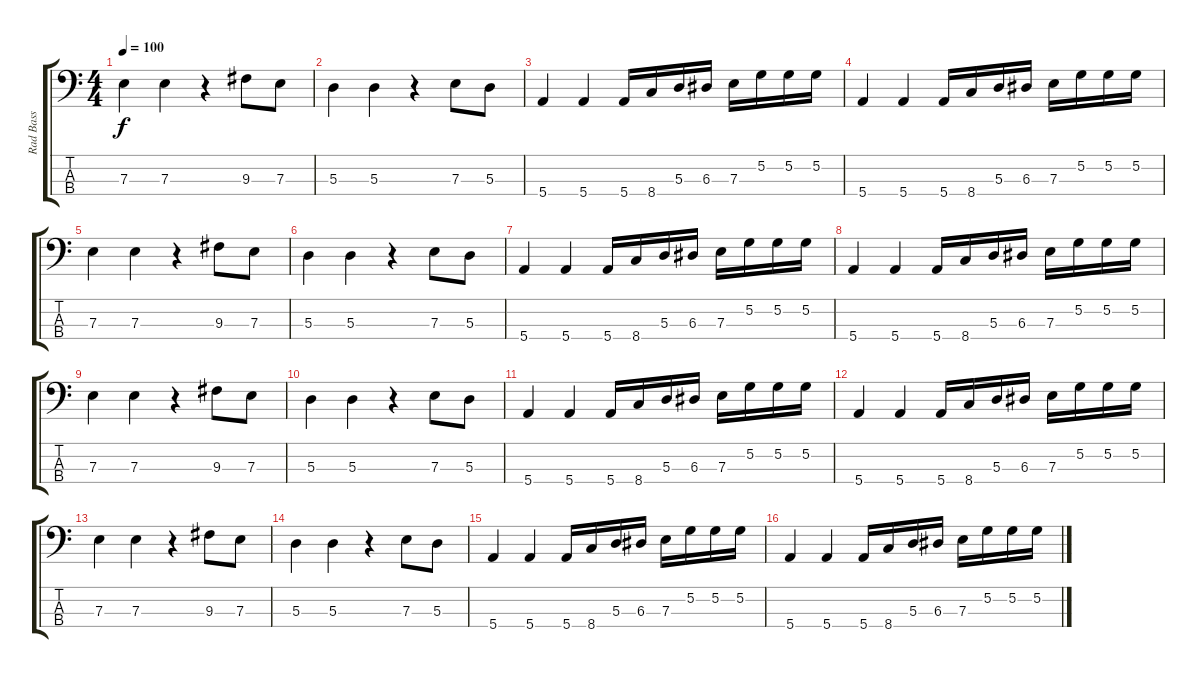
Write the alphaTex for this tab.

\track ("Rad Bass" "Rad Bass") {instrument electricbassfinger}
\staff {score tabs}
\tuning (G2 D2 A1 E1) {hide}
\ts (4 4)
\tempo 100
\clef f4
\ks c
7.3.4{dy f instrument electricbassfinger} 7.3.4 r.4 9.3.8 7.3.8 |
5.3.4 5.3.4 r.4 7.3.8 5.3.8 |
5.4.4 5.4.4 5.4.16 8.4.16 5.3.16 6.3.16 7.3.16 5.2.16 5.2.16 5.2.16 |
5.4.4 5.4.4 5.4.16 8.4.16 5.3.16 6.3.16 7.3.16 5.2.16 5.2.16 5.2.16 |
7.3.4 7.3.4 r.4 9.3.8 7.3.8 |
5.3.4 5.3.4 r.4 7.3.8 5.3.8 |
5.4.4 5.4.4 5.4.16 8.4.16 5.3.16 6.3.16 7.3.16 5.2.16 5.2.16 5.2.16 |
5.4.4 5.4.4 5.4.16 8.4.16 5.3.16 6.3.16 7.3.16 5.2.16 5.2.16 5.2.16 |
7.3.4 7.3.4 r.4 9.3.8 7.3.8 |
5.3.4 5.3.4 r.4 7.3.8 5.3.8 |
5.4.4 5.4.4 5.4.16 8.4.16 5.3.16 6.3.16 7.3.16 5.2.16 5.2.16 5.2.16 |
5.4.4 5.4.4 5.4.16 8.4.16 5.3.16 6.3.16 7.3.16 5.2.16 5.2.16 5.2.16 |
7.3.4 7.3.4 r.4 9.3.8 7.3.8 |
5.3.4 5.3.4 r.4 7.3.8 5.3.8 |
5.4.4 5.4.4 5.4.16 8.4.16 5.3.16 6.3.16 7.3.16 5.2.16 5.2.16 5.2.16 |
5.4.4 5.4.4 5.4.16 8.4.16 5.3.16 6.3.16 7.3.16 5.2.16 5.2.16 5.2.16
